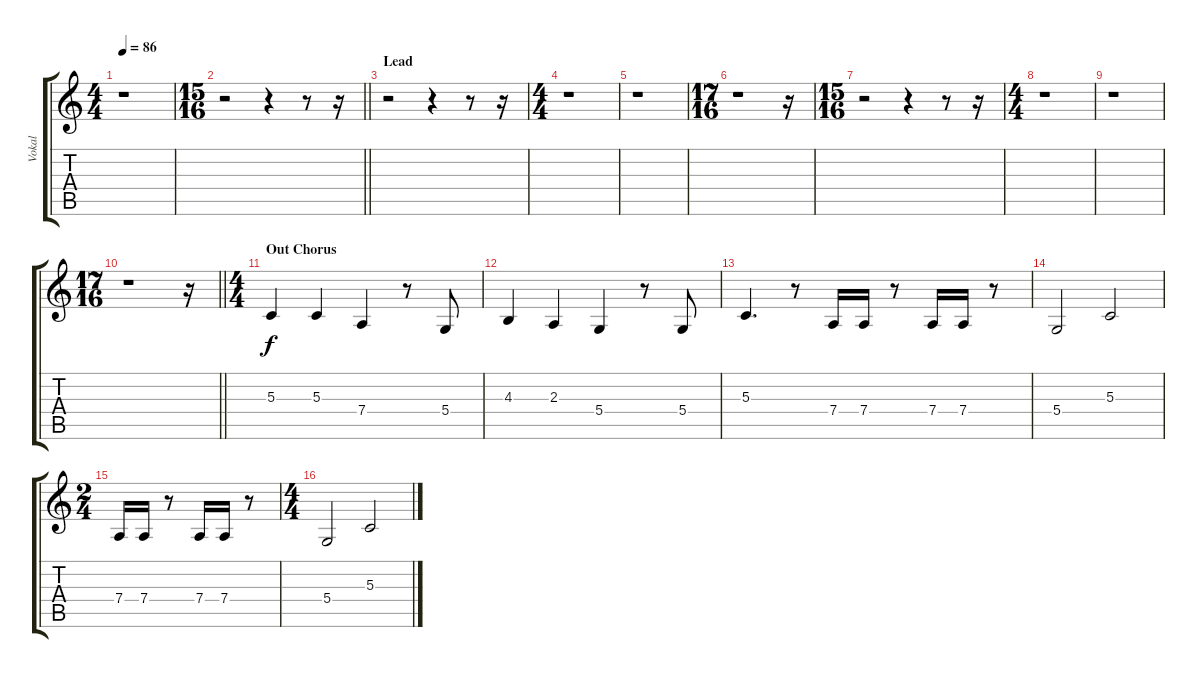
\track ("Vokal" "Vokal") {instrument churchorgan}
\staff {score tabs}
\tuning (E4 B3 G3 D3 A2 E2) {hide}
\ts (4 4)
\tempo 86
\clef g2
\ks c
r.1{dy f} |
\ts (15 16)
\barLineRight lightlight
r.2 r.4 r.8 r.16 |
\section ("" "Lead")
r.2 r.4 r.8 r.16 |
\ts (4 4)
r.1 |
r.1 |
\ts (17 16)
r.1 r.16 |
\ts (15 16)
r.2 r.4 r.8 r.16 |
\ts (4 4)
r.1 |
r.1 |
\ts (17 16)
\barLineRight lightlight
r.1 r.16 |
\ts (4 4)
\section ("" "Out Chorus")
5.3.4 5.3.4 7.4.4 r.8 5.4.8 |
4.3.4 2.3.4 5.4.4 r.8 5.4.8 |
5.3.4{d} r.8 7.4.16 7.4.16 r.8 7.4.16 7.4.16 r.8 |
5.4.2 5.3.2 |
\ts (2 4)
7.4.16 7.4.16 r.8 7.4.16 7.4.16 r.8 |
\ts (4 4)
5.4.2 5.3.2
